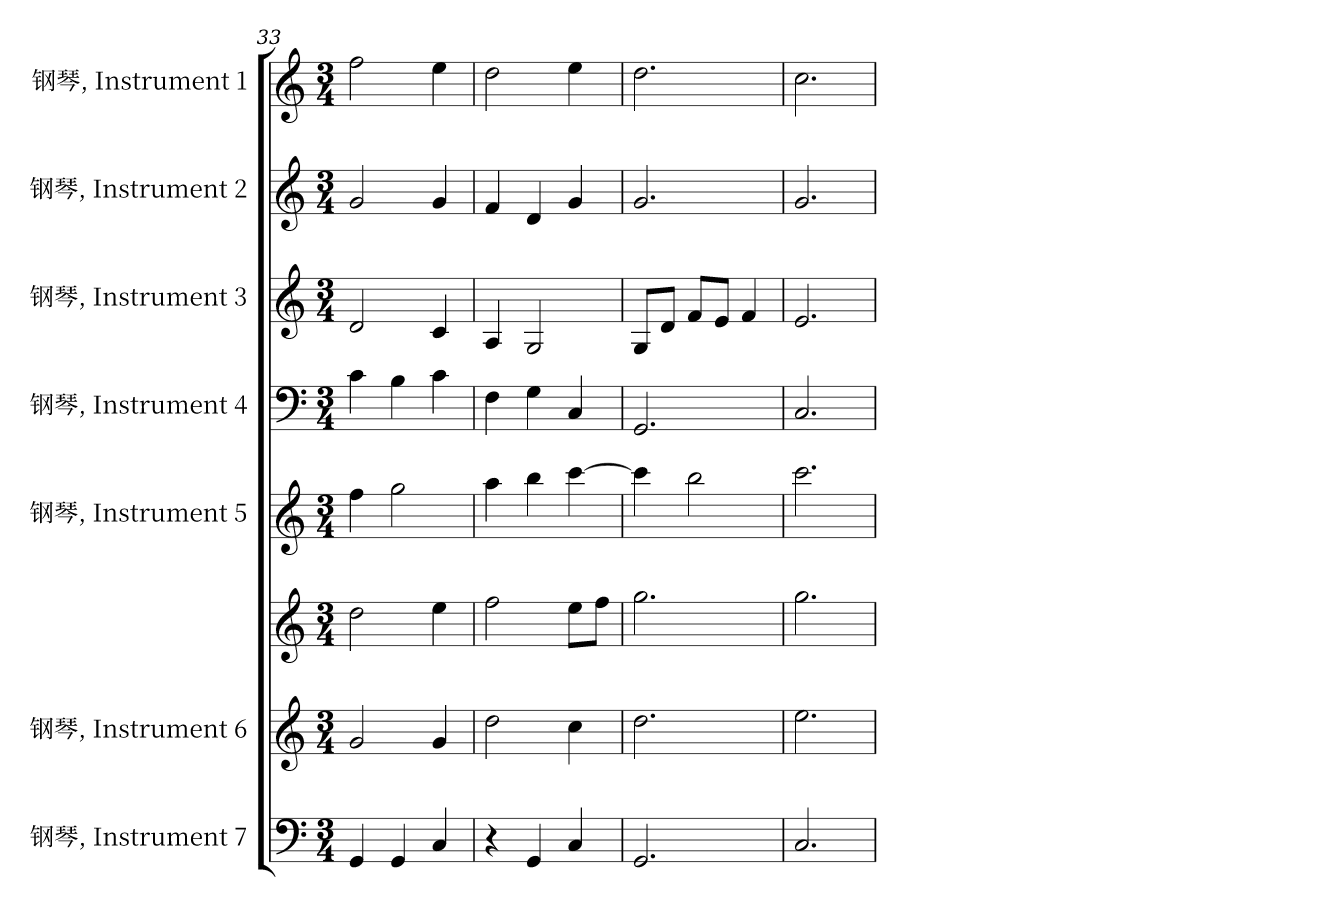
**kern	**kern	**kern	**kern	**kern	**kern	**kern	**kern
*part7	*part6	*part6	*part5	*part4	*part3	*part2	*part1
*staff8	*staff7	*staff6	*staff5	*staff4	*staff3	*staff2	*staff1
*I"钢琴, Instrument 7	*I"钢琴, Instrument 6	*	*I"钢琴, Instrument 5	*I"钢琴, Instrument 4	*I"钢琴, Instrument 3	*I"钢琴, Instrument 2	*I"钢琴, Instrument 1
!!LO:PB:g=z
*clefF4	*clefG2	*clefG2	*clefG2	*clefF4	*clefG2	*clefG2	*clefG2
*k[]	*k[]	*k[]	*k[]	*k[]	*k[]	*k[]	*k[]
*M3/4	*M3/4	*M3/4	*M3/4	*M3/4	*M3/4	*M3/4	*M3/4
=33	=33	=33	=33	=33	=33	=33	=33
4GG/	2g/	2dd\	4ff\	4c\	2d/	2g/	2ff\
4GG/	.	.	2gg\	4B\	.	.	.
4C/	4g/	4ee\	.	4c\	4c/	4g/	4ee\
=34	=34	=34	=34	=34	=34	=34	=34
4r	2dd\	2ff\	4aa\	4F\	4A/	4f/	2dd\
4GG/	.	.	4bb\	4G\	2G/	4d/	.
4C/	4cc\	8ee\L	[4ccc\	4C/	.	4g/	4ee\
.	.	8ff\J	.	.	.	.	.
=35	=35	=35	=35	=35	=35	=35	=35
2.GG/	2.dd\	2.gg\	4ccc\]	2.GG/	8G/L	2.g/	2.dd\
.	.	.	.	.	8d/J	.	.
.	.	.	2bb\	.	8f/L	.	.
.	.	.	.	.	8e/J	.	.
.	.	.	.	.	4f/	.	.
=36	=36	=36	=36	=36	=36	=36	=36
2.C/	2.ee\	2.gg\	2.ccc\	2.C/	2.e/	2.g/	2.cc\
=	=	=	=	=	=	=	=
*-	*-	*-	*-	*-	*-	*-	*-
